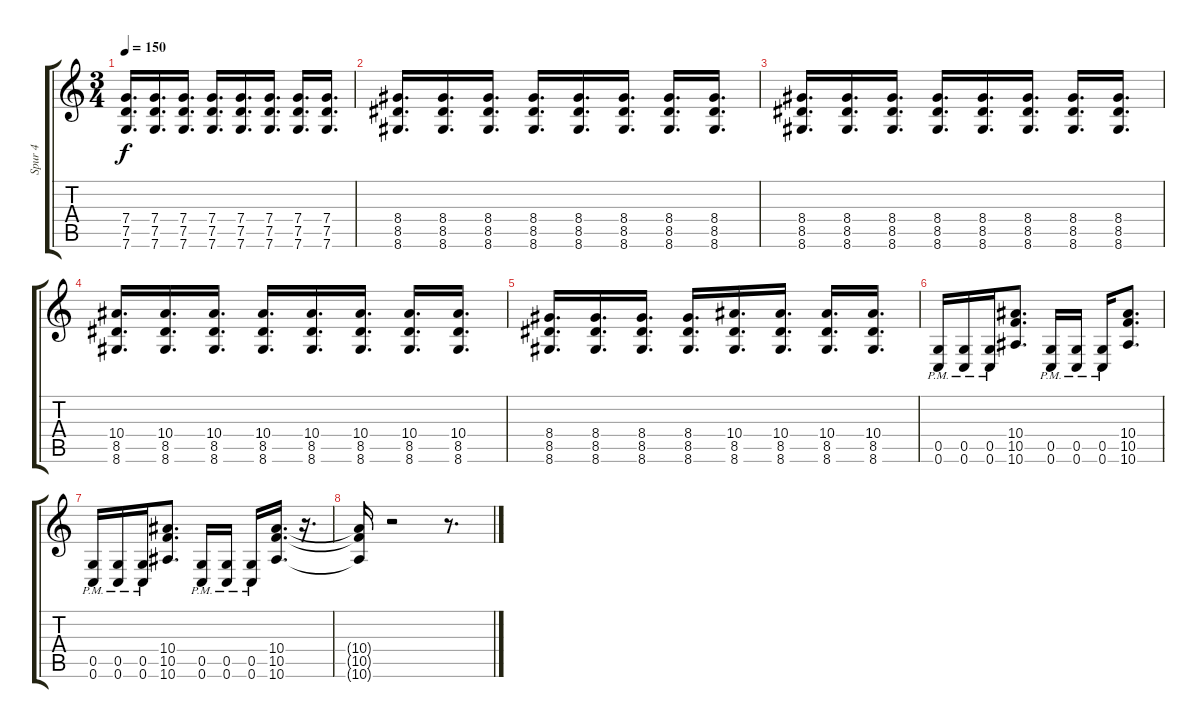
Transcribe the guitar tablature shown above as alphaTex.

\track ("Spur 4" "Spur 4") {instrument distortionguitar}
\staff {score tabs}
\tuning (D4 A3 F3 C3 G2 C2) {hide}
\ts (3 4)
\tempo 150
\clef g2
\ks c
(7.4 7.5 7.6).16{d dy f} (7.4 7.5 7.6).16{d} (7.4 7.5 7.6).16{d} (7.4 7.5 7.6).16{d} (7.4 7.5 7.6).16{d} (7.4 7.5 7.6).16{d} (7.4 7.5 7.6).16{d} (7.4 7.5 7.6).16{d} |
(8.4 8.5 8.6).16{d} (8.4 8.5 8.6).16{d} (8.4 8.5 8.6).16{d} (8.4 8.5 8.6).16{d} (8.4 8.5 8.6).16{d} (8.4 8.5 8.6).16{d} (8.4 8.5 8.6).16{d} (8.4 8.5 8.6).16{d} |
(8.4 8.5 8.6).16{d} (8.4 8.5 8.6).16{d} (8.4 8.5 8.6).16{d} (8.4 8.5 8.6).16{d} (8.4 8.5 8.6).16{d} (8.4 8.5 8.6).16{d} (8.4 8.5 8.6).16{d} (8.4 8.5 8.6).16{d} |
(10.4 8.5 8.6).16{d} (10.4 8.5 8.6).16{d} (10.4 8.5 8.6).16{d} (10.4 8.5 8.6).16{d} (10.4 8.5 8.6).16{d} (10.4 8.5 8.6).16{d} (10.4 8.5 8.6).16{d} (10.4 8.5 8.6).16{d} |
(8.4 8.5 8.6).16{d} (8.4 8.5 8.6).16{d} (8.4 8.5 8.6).16{d} (8.4 8.5 8.6).16{d} (10.4 8.5 8.6).16{d} (10.4 8.5 8.6).16{d} (10.4 8.5 8.6).16{d} (10.4 8.5 8.6).16{d} |
(0.5{pm} 0.6{pm}).16 (0.5{pm} 0.6{pm}).16 (0.5{pm} 0.6{pm}).16 (10.4 10.5 10.6).8{d} (0.5{pm} 0.6{pm}).16 (0.5{pm} 0.6{pm}).16 (0.5{pm} 0.6{pm}).16 (10.4 10.5 10.6).8{d} |
(0.5{pm} 0.6{pm}).16 (0.5{pm} 0.6{pm}).16 (0.5{pm} 0.6{pm}).16 (10.4 10.5 10.6).8{d} (0.5{pm} 0.6{pm}).16 (0.5{pm} 0.6{pm}).16 (0.5{pm} 0.6{pm}).16 (10.4 10.5 10.6).16{d} r.16{d} |
(10.4{t} 10.5{t} 10.6{t}).16 r.2 r.8{d}
